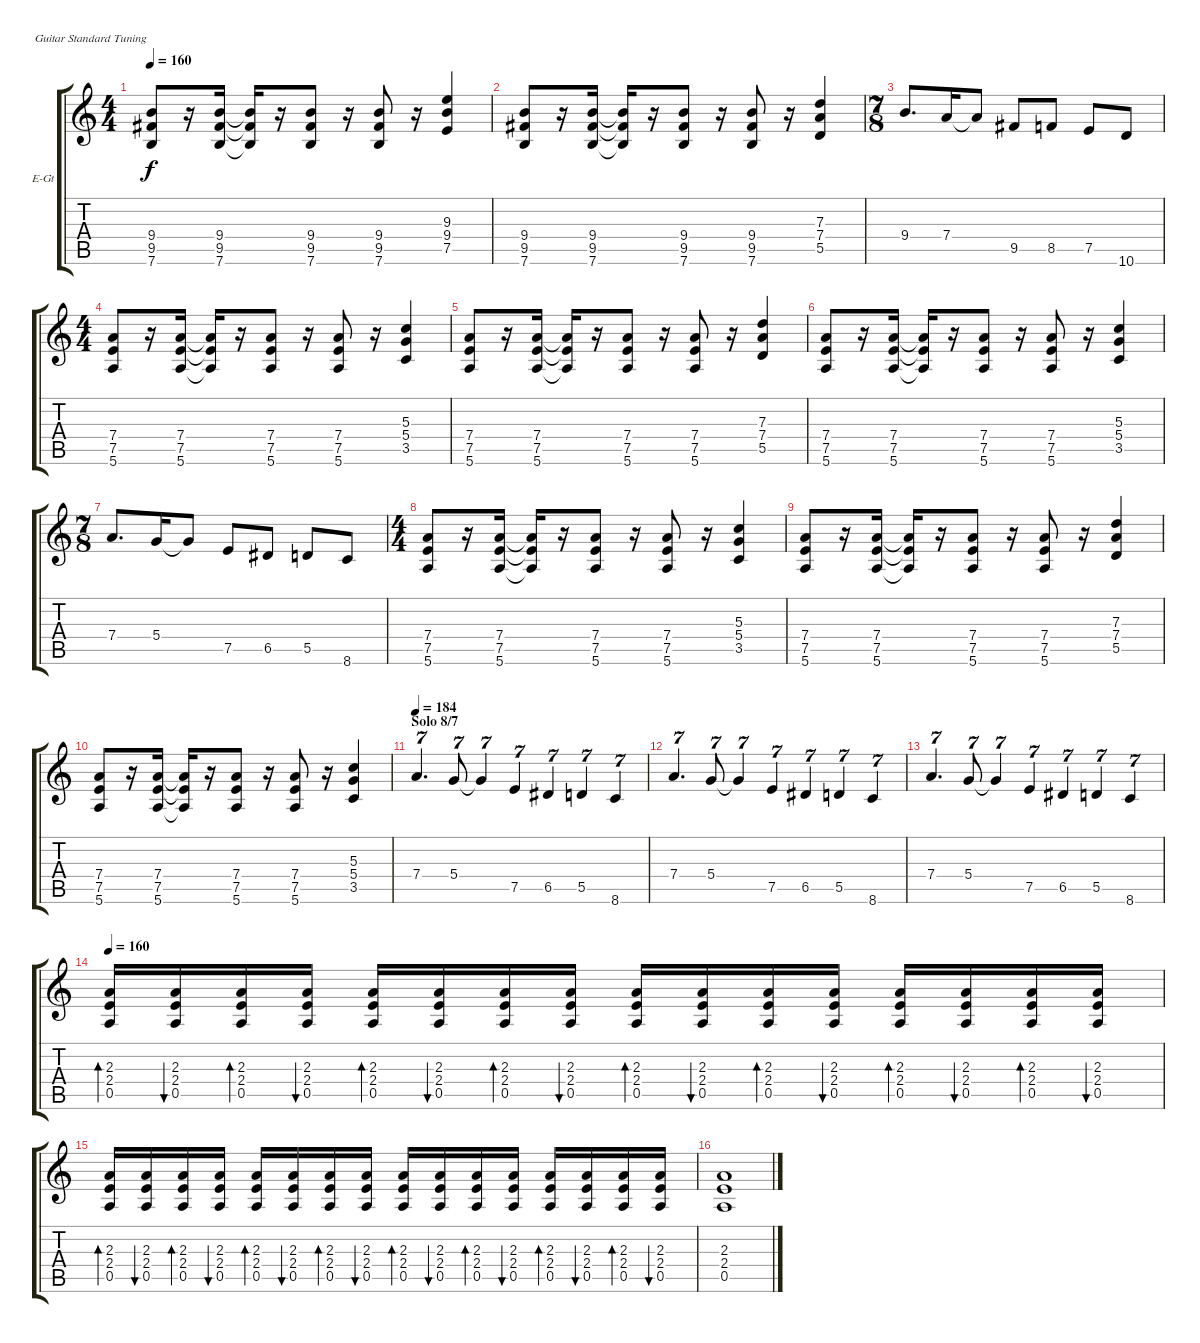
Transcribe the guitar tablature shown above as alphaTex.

\bracketExtendMode groupsimilarinstruments
\firstSystemTrackNameOrientation horizontal
\otherSystemsTrackNameOrientation horizontal
\track ("Gtr. II Rhytm" "E-Gt") {instrument overdrivenguitar}
\staff {score tabs}
\tuning (E4 B3 G3 D3 A2 E2)
\ts (4 4)
\tempo 160
\clef g2
\ks c
(9.4 9.5 7.6).8{dy f} r.16 (9.4 9.5 7.6).16 (9.4{t} 9.5{t} 7.6{t}).16 r.16 (9.4 9.5 7.6).8 r.16 (9.4 9.5 7.6).8 r.16 (9.3 9.4 7.5).4 |
(9.4 9.5 7.6).8 r.16 (9.4 9.5 7.6).16 (9.4{t} 9.5{t} 7.6{t}).16 r.16 (9.4 9.5 7.6).8 r.16 (9.4 9.5 7.6).8 r.16 (7.3 7.4 5.5).4 |
\ts (7 8)
\beaming (8 3 2 2)
9.4.8{d} 7.4.16 7.4{t}.8 9.5.8 8.5.8 7.5.8 10.6.8 |
\ts (4 4)
\beaming (8 2 2 2 2)
(7.4 7.5 5.6).8 r.16 (7.4 7.5 5.6).16 (7.4{t} 7.5{t} 5.6{t}).16 r.16 (7.4 7.5 5.6).8 r.16 (7.4 7.5 5.6).8 r.16 (5.3 5.4 3.5).4 |
(7.4 7.5 5.6).8 r.16 (7.4 7.5 5.6).16 (7.4{t} 7.5{t} 5.6{t}).16 r.16 (7.4 7.5 5.6).8 r.16 (7.4 7.5 5.6).8 r.16 (7.3 7.4 5.5).4 |
(7.4 7.5 5.6).8 r.16 (7.4 7.5 5.6).16 (7.4{t} 7.5{t} 5.6{t}).16 r.16 (7.4 7.5 5.6).8 r.16 (7.4 7.5 5.6).8 r.16 (5.3 5.4 3.5).4 |
\ts (7 8)
\beaming (8 3 2 2)
7.4.8{d} 5.4.16 5.4{t}.8 7.5.8 6.5.8 5.5.8 8.6.8 |
\ts (4 4)
\beaming (8 2 2 2 2)
(7.4 7.5 5.6).8 r.16 (7.4 7.5 5.6).16 (7.4{t} 7.5{t} 5.6{t}).16 r.16 (7.4 7.5 5.6).8 r.16 (7.4 7.5 5.6).8 r.16 (5.3 5.4 3.5).4 |
(7.4 7.5 5.6).8 r.16 (7.4 7.5 5.6).16 (7.4{t} 7.5{t} 5.6{t}).16 r.16 (7.4 7.5 5.6).8 r.16 (7.4 7.5 5.6).8 r.16 (7.3 7.4 5.5).4 |
(7.4 7.5 5.6).8 r.16 (7.4 7.5 5.6).16 (7.4{t} 7.5{t} 5.6{t}).16 r.16 (7.4 7.5 5.6).8 r.16 (7.4 7.5 5.6).8 r.16 (5.3 5.4 3.5).4 |
\section ("" "Solo 8/7")
\tempo 184
7.4.4{d tu (7 4)} 5.4.8{tu (7 4)} 5.4{t}.4{tu (7 4)} 7.5.4{tu (7 4)} 6.5.4{tu (7 4)} 5.5.4{tu (7 4)} 8.6.4{tu (7 4)} |
7.4.4{d tu (7 4)} 5.4.8{tu (7 4)} 5.4{t}.4{tu (7 4)} 7.5.4{tu (7 4)} 6.5.4{tu (7 4)} 5.5.4{tu (7 4)} 8.6.4{tu (7 4)} |
7.4.4{d tu (7 4)} 5.4.8{tu (7 4)} 5.4{t}.4{tu (7 4)} 7.5.4{tu (7 4)} 6.5.4{tu (7 4)} 5.5.4{tu (7 4)} 8.6.4{tu (7 4)} |
\tempo 160
(2.3 2.4 0.5).16{bd 60} (2.3 2.4 0.5).16{bu 60} (2.3 2.4 0.5).16{bd 60} (2.3 2.4 0.5).16{bu 60} (2.3 2.4 0.5).16{bd 60} (2.3 2.4 0.5).16{bu 60} (2.3 2.4 0.5).16{bd 60} (2.3 2.4 0.5).16{bu 60} (2.3 2.4 0.5).16{bd 60} (2.3 2.4 0.5).16{bu 60} (2.3 2.4 0.5).16{bd 60} (2.3 2.4 0.5).16{bu 60} (2.3 2.4 0.5).16{bd 60} (2.3 2.4 0.5).16{bu 60} (2.3 2.4 0.5).16{bd 60} (2.3 2.4 0.5).16{bu 60} |
(2.3 2.4 0.5).16{bd 60} (2.3 2.4 0.5).16{bu 60} (2.3 2.4 0.5).16{bd 60} (2.3 2.4 0.5).16{bu 60} (2.3 2.4 0.5).16{bd 60} (2.3 2.4 0.5).16{bu 60} (2.3 2.4 0.5).16{bd 60} (2.3 2.4 0.5).16{bu 60} (2.3 2.4 0.5).16{bd 60} (2.3 2.4 0.5).16{bu 60} (2.3 2.4 0.5).16{bd 60} (2.3 2.4 0.5).16{bu 60} (2.3 2.4 0.5).16{bd 60} (2.3 2.4 0.5).16{bu 60} (2.3 2.4 0.5).16{bd 60} (2.3 2.4 0.5).16{bu 60} |
(2.3 2.4 0.5).1
